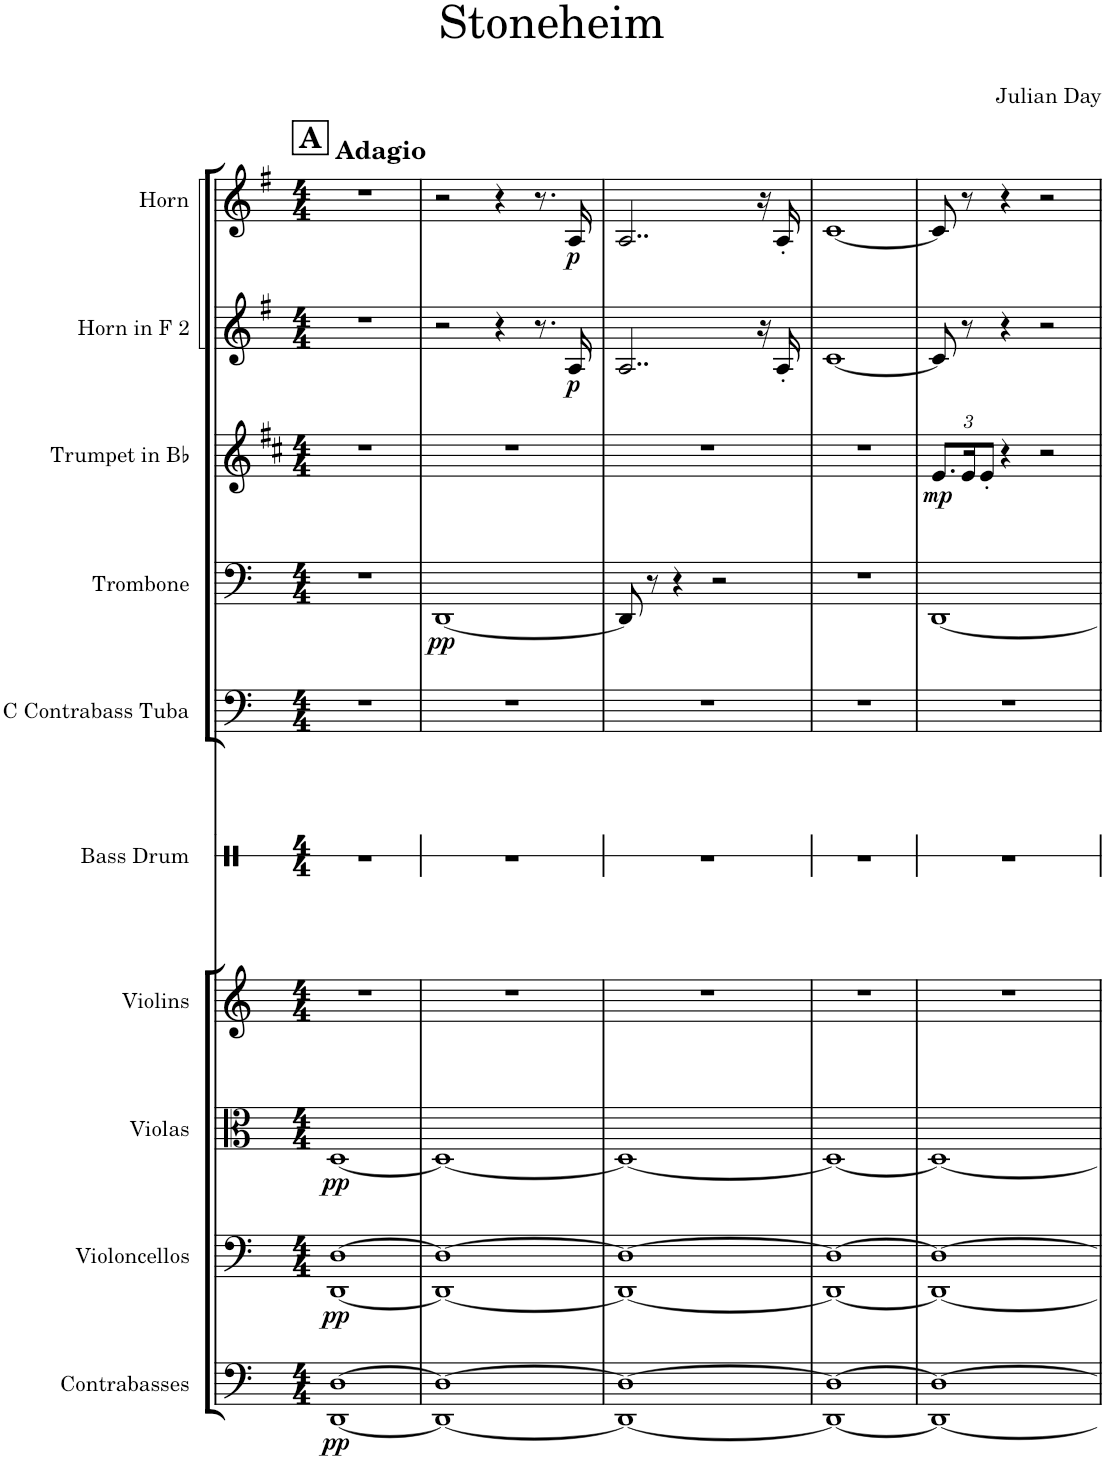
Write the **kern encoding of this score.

**kern	**dynam	**kern	**dynam	**kern	**dynam	**kern	**kern	**kern	**kern	**dynam	**kern	**dynam	**kern	**dynam	**kern	**dynam
*part10	*part10	*part9	*part9	*part8	*part8	*part7	*part6	*part5	*part4	*part4	*part3	*part3	*part2	*part2	*part1	*part1
*staff10	*staff10	*staff9	*staff9	*staff8	*staff8	*staff7	*staff6	*staff5	*staff4	*staff4	*staff3	*staff3	*staff2	*staff2	*staff1	*staff1
*I"Contrabasses	*	*I"Violoncellos	*	*I"Violas	*	*I"Violins	*I"Bass Drum	*I"C Contrabass Tuba	*I"Trombone	*	*I"Trumpet in Bb	*	*I"Horn in F 2	*	*I"Horn	*
*I'Cbs.	*	*I'Vcs.	*	*I'Vlas.	*	*I'Vlns.	*I'BD	*I'C Cb. Tb.	*I'Tbn.	*	*I'Tpt. in Bb	*	*I'Hn. in F 2	*	*I'Hn.	*
*	*	*	*	*	*	*	*stria1	*	*	*	*	*	*	*	*	*
*clefF4	*	*clefF4	*	*clefC3	*	*clefG2	*clefX	*clefF4	*clefF4	*	*clefG2	*	*clefG2	*	*clefG2	*
*Trd7c12	*	*	*	*	*	*	*	*	*	*	*Trd1c2	*	*Trd4c7	*	*Trd4c7	*
*k[]	*	*k[]	*	*k[]	*	*k[]	*k[]	*k[]	*k[]	*	*k[f#c#]	*	*k[f#]	*	*k[f#]	*
*M4/4	*	*M4/4	*	*M4/4	*	*M4/4	*M4/4	*M4/4	*M4/4	*	*M4/4	*	*M4/4	*	*M4/4	*
!!LO:REH:place=s1:a:B:cj:fs=14:t=A
=1	=1	=1	=1	=1	=1	=1	=1	=1	=1	=1	=1	=1	=1	=1	=1	=1
!	!	!	!	!	!	!	!	!	!	!	!	!	!	!	!LO:TX:a:B:t=Adagio	!
!	!LO:DY:b	!	!LO:DY:b	!	!LO:DY:b	!	!	!	!	!	!	!	!	!	!	!
[1DD [1D	pp	[1DD [1D	pp	[1D	pp	1r	1r	1r	1r	.	1r	.	1r	.	1r	.
=2	=2	=2	=2	=2	=2	=2	=2	=2	=2	=2	=2	=2	=2	=2	=2	=2
!	!	!	!	!	!	!	!	!	!	!LO:DY:b	!	!	!	!	!	!
1DD_ 1D_	.	1DD_ 1D_	.	1D_	.	1r	1r	1r	[1DD	pp	1r	.	2r	.	2r	.
.	.	.	.	.	.	.	.	.	.	.	.	.	4r	.	4r	.
.	.	.	.	.	.	.	.	.	.	.	.	.	8.r	.	8.r	.
!	!	!	!	!	!	!	!	!	!	!	!	!	!	!LO:DY:b	!	!LO:DY:b
.	.	.	.	.	.	.	.	.	.	.	.	.	16A/	p	16A/	p
=3	=3	=3	=3	=3	=3	=3	=3	=3	=3	=3	=3	=3	=3	=3	=3	=3
1DD_ 1D_	.	1DD_ 1D_	.	1D_	.	1r	1r	1r	8DD/]	.	1r	.	2..A/	.	2..A/	.
.	.	.	.	.	.	.	.	.	8r	.	.	.	.	.	.	.
.	.	.	.	.	.	.	.	.	4r	.	.	.	.	.	.	.
.	.	.	.	.	.	.	.	.	2r	.	.	.	.	.	.	.
.	.	.	.	.	.	.	.	.	.	.	.	.	16r	.	16r	.
.	.	.	.	.	.	.	.	.	.	.	.	.	16A'/	.	16A'/	.
=4	=4	=4	=4	=4	=4	=4	=4	=4	=4	=4	=4	=4	=4	=4	=4	=4
1DD_ 1D_	.	1DD_ 1D_	.	1D_	.	1r	1r	1r	1r	.	1r	.	[1c	.	[1c	.
=5	=5	=5	=5	=5	=5	=5	=5	=5	=5	=5	=5	=5	=5	=5	=5	=5
*	*	*	*	*	*	*	*	*	*	*	*Xbrackettup	*	*	*	*	*
!	!	!	!	!	!	!	!	!	!	!	!	!LO:DY:b	!	!	!	!
1DD_ 1D_	.	1DD_ 1D_	.	1D_	.	1r	1r	1r	[1DD	.	12.e/L	mp	8c/]	.	8c/]	.
.	.	.	.	.	.	.	.	.	.	.	24e/K	.	8r	.	8r	.
.	.	.	.	.	.	.	.	.	.	.	12e'/J	.	.	.	.	.
.	.	.	.	.	.	.	.	.	.	.	4r	.	4r	.	4r	.
.	.	.	.	.	.	.	.	.	.	.	2r	.	2r	.	2r	.
=	=	=	=	=	=	=	=	=	=	=	=	=	=	=	=	=
*-	*-	*-	*-	*-	*-	*-	*-	*-	*-	*-	*-	*-	*-	*-	*-	*-
